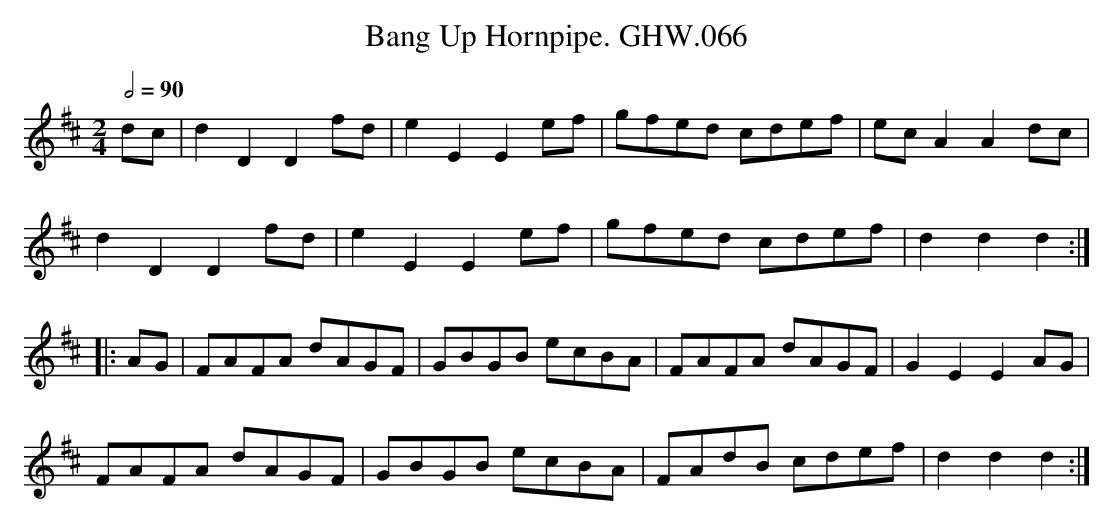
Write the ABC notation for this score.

X:1
T:Bang Up Hornpipe. GHW.066
M:2/4
L:1/8
Q:1/2=90
K:D
dc|d2D2D2 fd|e2E2E2 ef|gfed cdef|ec A2A2 dc|
d2D2D2 fd|e2E2E2 ef|gfed cdef|d2d2d2:|
|:AG|FAFA dAGF|GBGB ecBA|FAFA dAGF|G2E2E2 AG|
FAFA dAGF|GBGB ecBA|FAdB cdef|d2d2d2:|
